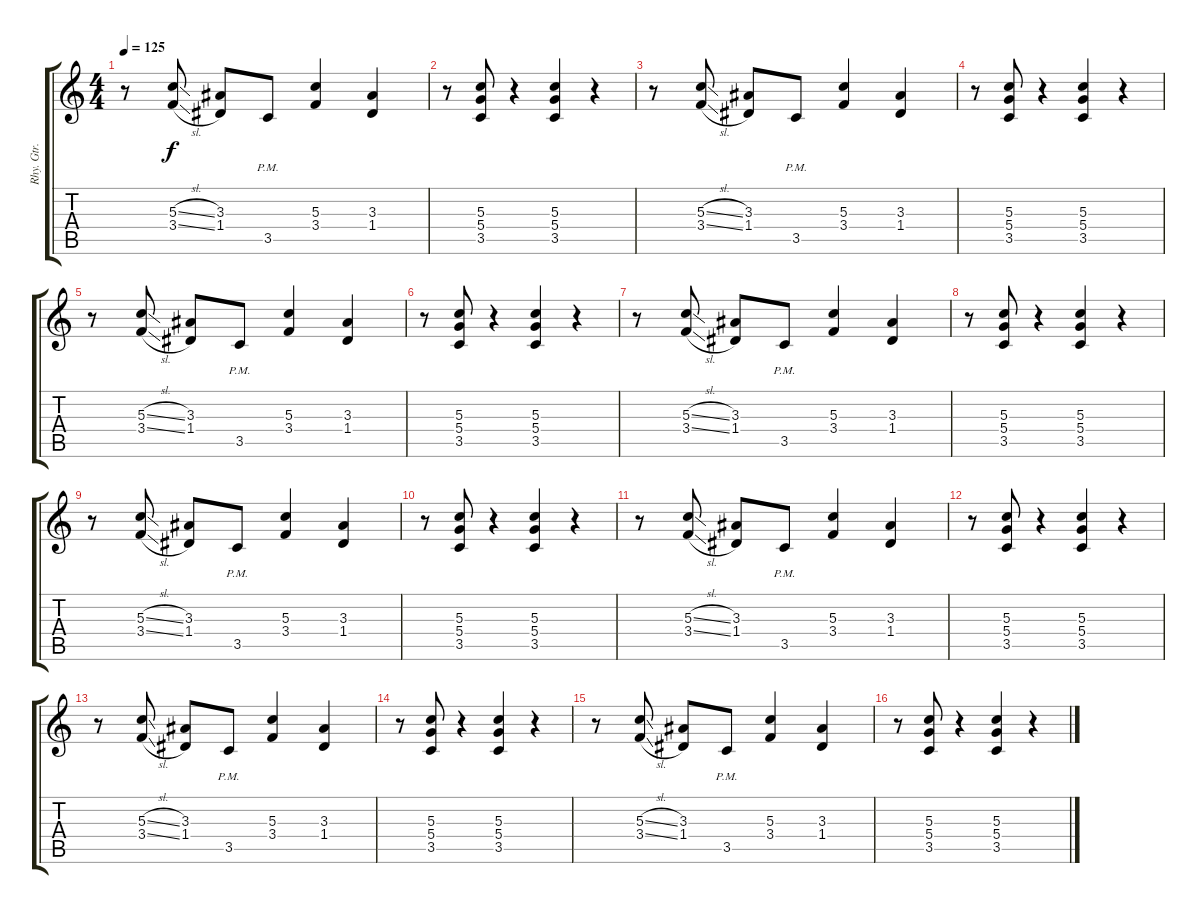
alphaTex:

\track ("Rhy. Gtr. 2" "Rhy. Gtr. ") {instrument overdrivenguitar}
\staff {score tabs}
\tuning (E4 B3 G3 D3 A2 E2) {hide}
\ts (4 4)
\tempo 125
\clef g2
\ks c
r.8{dy f} (5.3{sl} 3.4{sl}).8 (3.3 1.4).8 3.5{pm}.8 (5.3 3.4).4 (3.3 1.4).4 |
r.8 (5.3 5.4 3.5).8 r.4 (5.3 5.4 3.5).4 r.4 |
r.8 (5.3{sl} 3.4{sl}).8 (3.3 1.4).8 3.5{pm}.8 (5.3 3.4).4 (3.3 1.4).4 |
r.8 (5.3 5.4 3.5).8 r.4 (5.3 5.4 3.5).4 r.4 |
r.8 (5.3{sl} 3.4{sl}).8 (3.3 1.4).8 3.5{pm}.8 (5.3 3.4).4 (3.3 1.4).4 |
r.8 (5.3 5.4 3.5).8 r.4 (5.3 5.4 3.5).4 r.4 |
r.8 (5.3{sl} 3.4{sl}).8 (3.3 1.4).8 3.5{pm}.8 (5.3 3.4).4 (3.3 1.4).4 |
r.8 (5.3 5.4 3.5).8 r.4 (5.3 5.4 3.5).4 r.4 |
r.8 (5.3{sl} 3.4{sl}).8 (3.3 1.4).8 3.5{pm}.8 (5.3 3.4).4 (3.3 1.4).4 |
r.8 (5.3 5.4 3.5).8 r.4 (5.3 5.4 3.5).4 r.4 |
r.8 (5.3{sl} 3.4{sl}).8 (3.3 1.4).8 3.5{pm}.8 (5.3 3.4).4 (3.3 1.4).4 |
r.8 (5.3 5.4 3.5).8 r.4 (5.3 5.4 3.5).4 r.4 |
r.8 (5.3{sl} 3.4{sl}).8 (3.3 1.4).8 3.5{pm}.8 (5.3 3.4).4 (3.3 1.4).4 |
r.8 (5.3 5.4 3.5).8 r.4 (5.3 5.4 3.5).4 r.4 |
r.8 (5.3{sl} 3.4{sl}).8 (3.3 1.4).8 3.5{pm}.8 (5.3 3.4).4 (3.3 1.4).4 |
r.8 (5.3 5.4 3.5).8 r.4 (5.3 5.4 3.5).4 r.4
